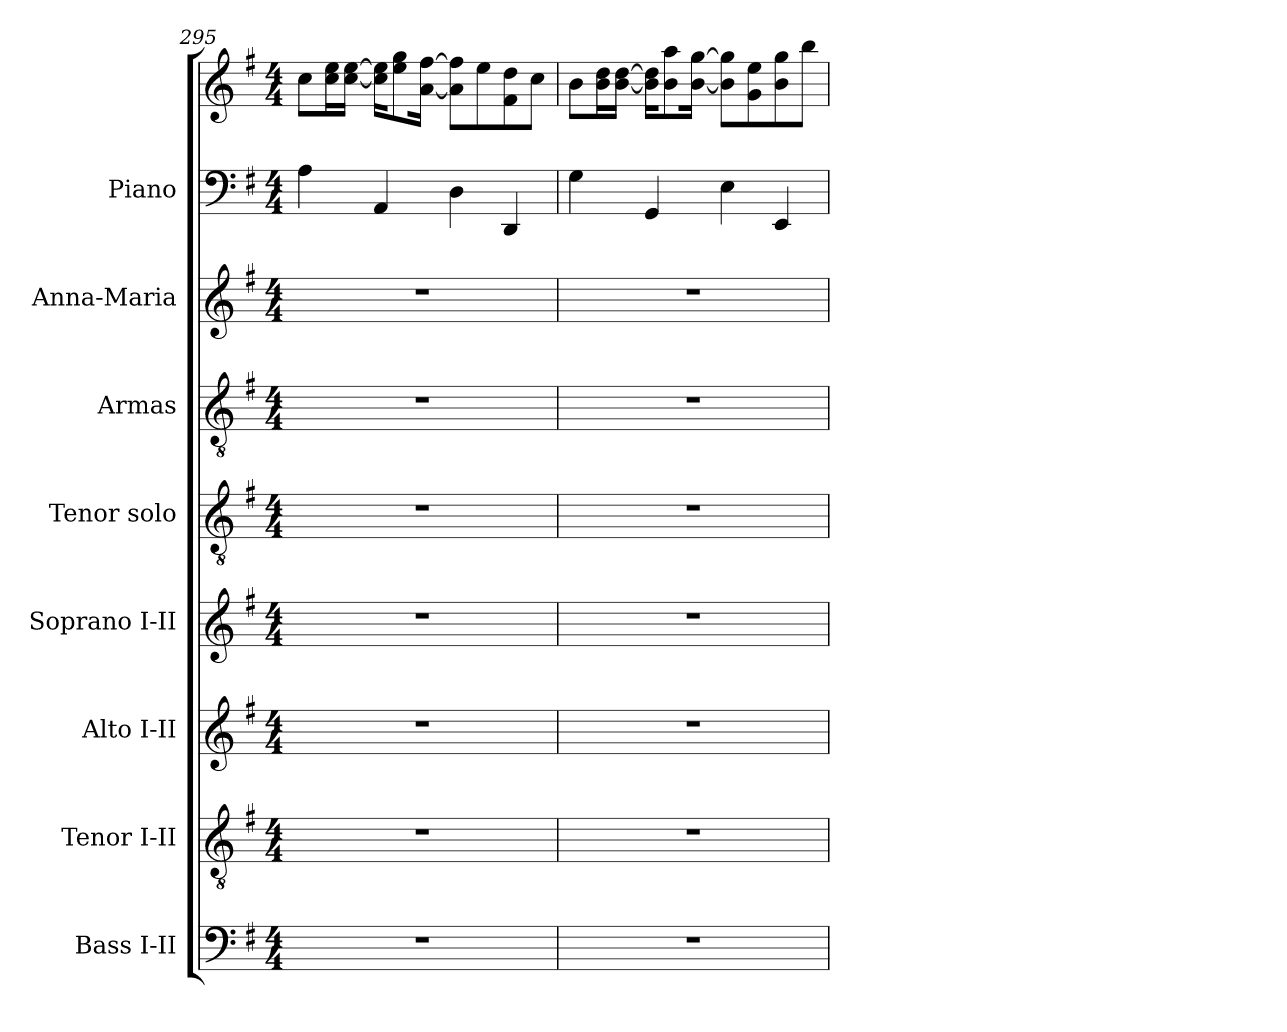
**kern	**kern	**kern	**kern	**kern	**kern	**kern	**kern	**kern
*part8	*part7	*part6	*part5	*part4	*part3	*part2	*part1	*part1
*staff9	*staff8	*staff7	*staff6	*staff5	*staff4	*staff3	*staff2	*staff1
*I"Bass I-II	*I"Tenor I-II	*I"Alto I-II	*I"Soprano I-II	*I"Tenor solo	*I"Armas	*I"Anna-Maria	*I"Piano	*
*I'B.	*I'T.	*I'A.	*I'S.	*I'T. Solo	*I'Armas	*I'A-M	*I'Pno.	*
*clefF4	*clefGv2	*clefG2	*clefG2	*clefGv2	*clefGv2	*clefG2	*clefF4	*clefG2
*	*ITrd7c12	*	*	*ITrd7c12	*ITrd7c12	*	*	*
*k[f#]	*k[f#]	*k[f#]	*k[f#]	*k[f#]	*k[f#]	*k[f#]	*k[f#]	*k[f#]
*G:	*G:	*G:	*G:	*G:	*G:	*G:	*G:	*G:
*M4/4	*M4/4	*M4/4	*M4/4	*M4/4	*M4/4	*M4/4	*M4/4	*M4/4
=295	=295	=295	=295	=295	=295	=295	=295	=295
1r	1r	1r	1r	1r	1r	1r	4Ai\	8cci\L
.	.	.	.	.	.	.	.	16cci\ 16eeiL
.	.	.	.	.	.	.	.	[<16cci\ [>16eeiJJ
.	.	.	.	.	.	.	4AAi/	16cci\] 16eei]KL
.	.	.	.	.	.	.	.	8eei\ 8ggi
.	.	.	.	.	.	.	.	[<16ai\ [>16ff#iJk
.	.	.	.	.	.	.	4Di\	8ai\] 8ff#i]L
.	.	.	.	.	.	.	.	8eei\
.	.	.	.	.	.	.	4DDi/	8f#i\ 8ddi
.	.	.	.	.	.	.	.	8cci\J
=296	=296	=296	=296	=296	=296	=296	=296	=296
1r	1r	1r	1r	1r	1r	1r	4Gi\	8bi\L
.	.	.	.	.	.	.	.	16bi\ 16ddiL
.	.	.	.	.	.	.	.	[<16bi\ [>16ddiJJ
.	.	.	.	.	.	.	4GGi/	16bi\] 16ddi]KL
.	.	.	.	.	.	.	.	8bi\ 8aai
.	.	.	.	.	.	.	.	[<16bi\ [>16ggiJk
.	.	.	.	.	.	.	4Ei\	8bi\] 8ggi]L
.	.	.	.	.	.	.	.	8gi\ 8eei
.	.	.	.	.	.	.	4EEi/	8bi\ 8ggi
.	.	.	.	.	.	.	.	8bbi\J
=	=	=	=	=	=	=	=	=
*-	*-	*-	*-	*-	*-	*-	*-	*-
